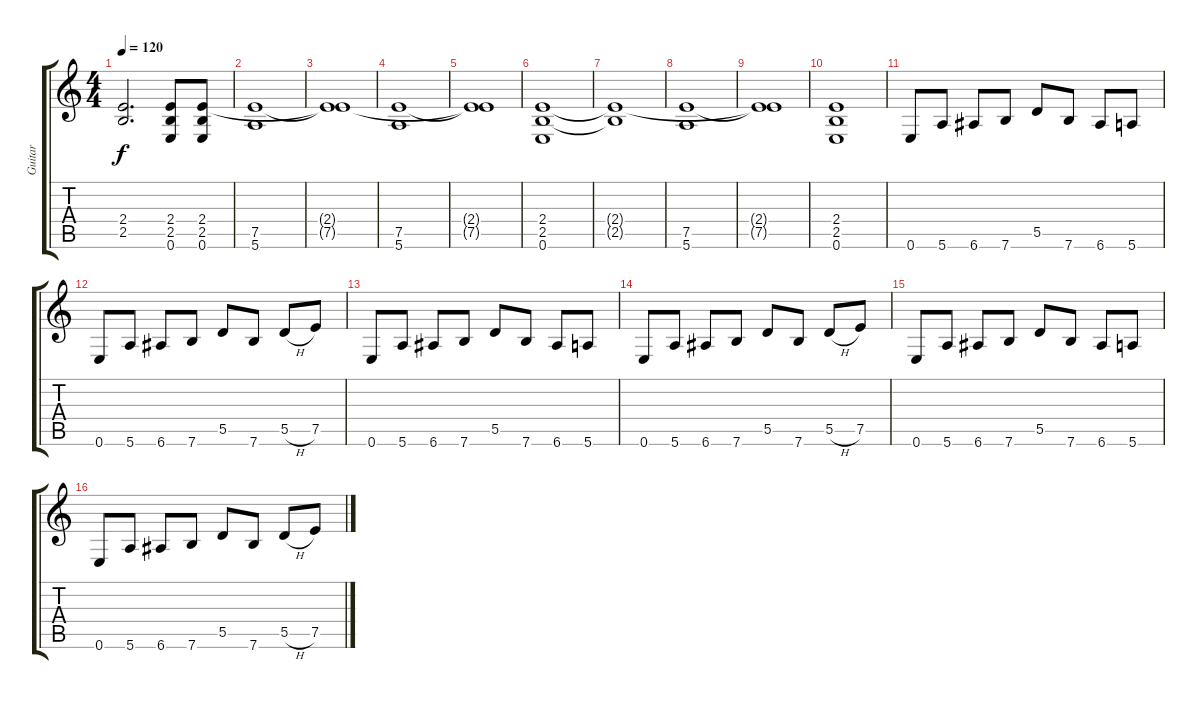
\track ("Guitar" "Guitar") {instrument distortionguitar}
\staff {score tabs}
\tuning (E4 B3 G3 D3 A2 E2) {hide}
\ts (4 4)
\tempo 120
\clef g2
\ks c
(2.4{t} 2.5{t}).2{d dy f} (2.4 2.5 0.6).8 (2.4 2.5 0.6).8 |
(7.5 5.6).1 |
(2.4{t} 7.5{t}).1 |
(7.5 5.6).1 |
(2.4{t} 7.5{t}).1 |
(2.4 2.5 0.6).1 |
(2.4{t} 2.5{t}).1 |
(7.5 5.6).1 |
(2.4{t} 7.5{t}).1 |
(2.4 2.5 0.6).1 |
0.6.8 5.6.8 6.6.8 7.6.8 5.5.8 7.6.8 6.6.8 5.6.8 |
0.6.8 5.6.8 6.6.8 7.6.8 5.5.8 7.6.8 5.5{h}.8 7.5.8 |
0.6.8 5.6.8 6.6.8 7.6.8 5.5.8 7.6.8 6.6.8 5.6.8 |
0.6.8 5.6.8 6.6.8 7.6.8 5.5.8 7.6.8 5.5{h}.8 7.5.8 |
0.6.8 5.6.8 6.6.8 7.6.8 5.5.8 7.6.8 6.6.8 5.6.8 |
0.6.8 5.6.8 6.6.8 7.6.8 5.5.8 7.6.8 5.5{h}.8 7.5.8
